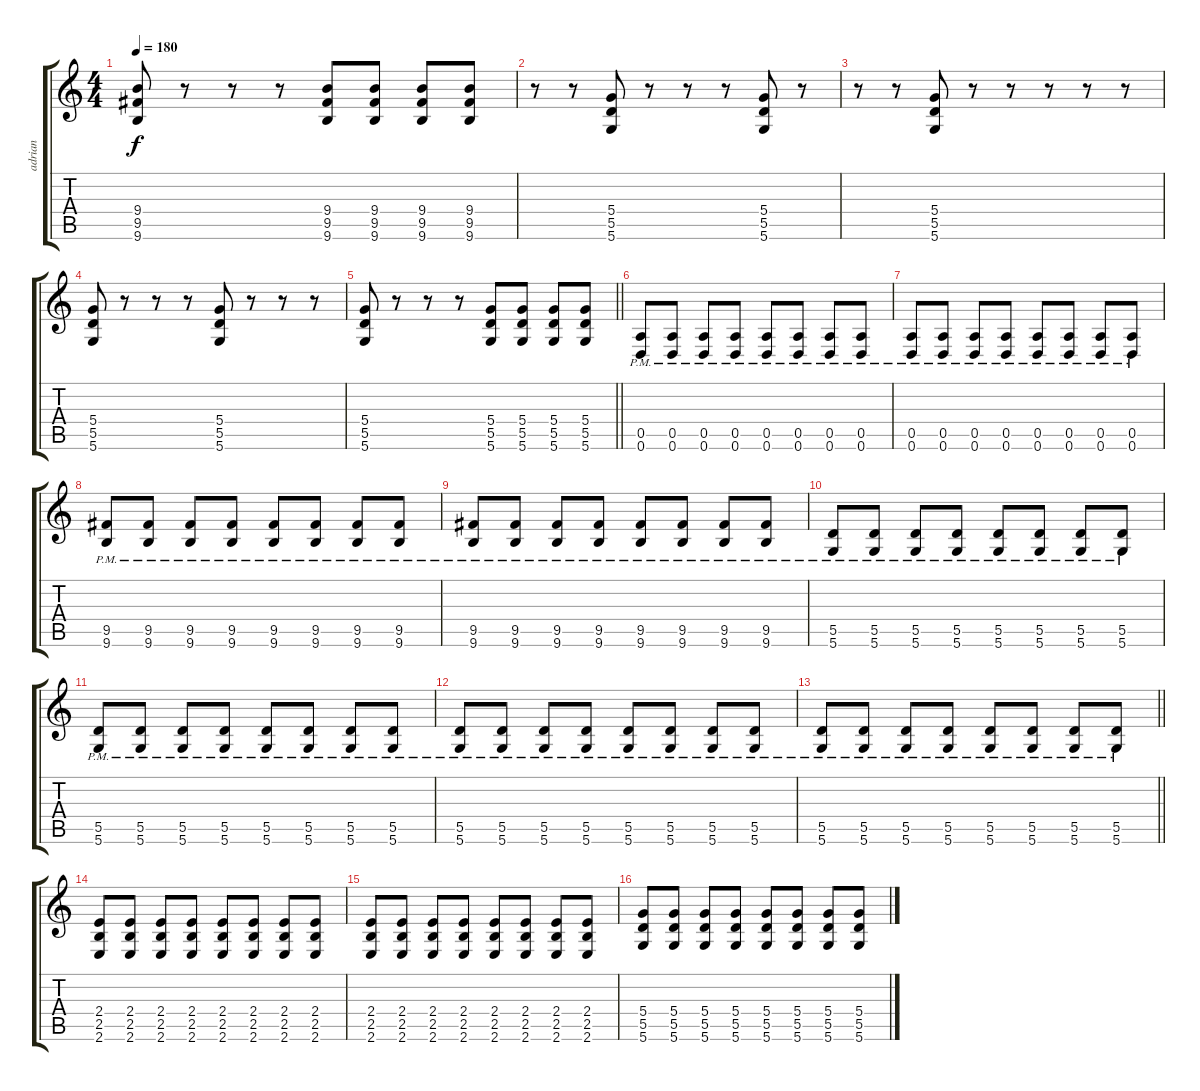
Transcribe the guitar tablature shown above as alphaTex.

\track ("adrian" "adrian") {instrument distortionguitar}
\staff {score tabs}
\tuning (E4 B3 G3 D3 A2 D2) {hide}
\ts (4 4)
\tempo 180
\clef g2
\ks c
(9.4 9.5 9.6).8{dy f} r.8 r.8 r.8 (9.4 9.5 9.6).8 (9.4 9.5 9.6).8 (9.4 9.5 9.6).8 (9.4 9.5 9.6).8 |
r.8 r.8 (5.4 5.5 5.6).8 r.8 r.8 r.8 (5.4 5.5 5.6).8 r.8 |
r.8 r.8 (5.4 5.5 5.6).8 r.8 r.8 r.8 r.8 r.8 |
(5.4 5.5 5.6).8 r.8 r.8 r.8 (5.4 5.5 5.6).8 r.8 r.8 r.8 |
\barLineRight lightlight
(5.4 5.5 5.6).8 r.8 r.8 r.8 (5.4 5.5 5.6).8 (5.4 5.5 5.6).8 (5.4 5.5 5.6).8 (5.4 5.5 5.6).8 |
(0.5{pm} 0.6{pm}).8 (0.5{pm} 0.6{pm}).8 (0.5{pm} 0.6{pm}).8 (0.5{pm} 0.6{pm}).8 (0.5{pm} 0.6{pm}).8 (0.5{pm} 0.6{pm}).8 (0.5{pm} 0.6{pm}).8 (0.5{pm} 0.6{pm}).8 |
(0.5{pm} 0.6{pm}).8 (0.5{pm} 0.6{pm}).8 (0.5{pm} 0.6{pm}).8 (0.5{pm} 0.6{pm}).8 (0.5{pm} 0.6{pm}).8 (0.5{pm} 0.6{pm}).8 (0.5{pm} 0.6{pm}).8 (0.5{pm} 0.6{pm}).8 |
(9.5{pm} 9.6{pm}).8 (9.5{pm} 9.6{pm}).8 (9.5{pm} 9.6{pm}).8 (9.5{pm} 9.6{pm}).8 (9.5{pm} 9.6{pm}).8 (9.5{pm} 9.6{pm}).8 (9.5{pm} 9.6{pm}).8 (9.5{pm} 9.6{pm}).8 |
(9.5{pm} 9.6{pm}).8 (9.5{pm} 9.6{pm}).8 (9.5{pm} 9.6{pm}).8 (9.5{pm} 9.6{pm}).8 (9.5{pm} 9.6{pm}).8 (9.5{pm} 9.6{pm}).8 (9.5{pm} 9.6{pm}).8 (9.5{pm} 9.6{pm}).8 |
(5.5{pm} 5.6{pm}).8 (5.5{pm} 5.6{pm}).8 (5.5{pm} 5.6{pm}).8 (5.5{pm} 5.6{pm}).8 (5.5{pm} 5.6{pm}).8 (5.5{pm} 5.6{pm}).8 (5.5{pm} 5.6{pm}).8 (5.5{pm} 5.6{pm}).8 |
(5.5{pm} 5.6{pm}).8 (5.5{pm} 5.6{pm}).8 (5.5{pm} 5.6{pm}).8 (5.5{pm} 5.6{pm}).8 (5.5{pm} 5.6{pm}).8 (5.5{pm} 5.6{pm}).8 (5.5{pm} 5.6{pm}).8 (5.5{pm} 5.6{pm}).8 |
(5.5{pm} 5.6{pm}).8 (5.5{pm} 5.6{pm}).8 (5.5{pm} 5.6{pm}).8 (5.5{pm} 5.6{pm}).8 (5.5{pm} 5.6{pm}).8 (5.5{pm} 5.6{pm}).8 (5.5{pm} 5.6{pm}).8 (5.5{pm} 5.6{pm}).8 |
\barLineRight lightlight
(5.5{pm} 5.6{pm}).8 (5.5{pm} 5.6{pm}).8 (5.5{pm} 5.6{pm}).8 (5.5{pm} 5.6{pm}).8 (5.5{pm} 5.6{pm}).8 (5.5{pm} 5.6{pm}).8 (5.5{pm} 5.6{pm}).8 (5.5{pm} 5.6{pm}).8 |
(2.4 2.5 2.6).8 (2.4 2.5 2.6).8 (2.4 2.5 2.6).8 (2.4 2.5 2.6).8 (2.4 2.5 2.6).8 (2.4 2.5 2.6).8 (2.4 2.5 2.6).8 (2.4 2.5 2.6).8 |
(2.4 2.5 2.6).8 (2.4 2.5 2.6).8 (2.4 2.5 2.6).8 (2.4 2.5 2.6).8 (2.4 2.5 2.6).8 (2.4 2.5 2.6).8 (2.4 2.5 2.6).8 (2.4 2.5 2.6).8 |
(5.4 5.5 5.6).8 (5.4 5.5 5.6).8 (5.4 5.5 5.6).8 (5.4 5.5 5.6).8 (5.4 5.5 5.6).8 (5.4 5.5 5.6).8 (5.4 5.5 5.6).8 (5.4 5.5 5.6).8
